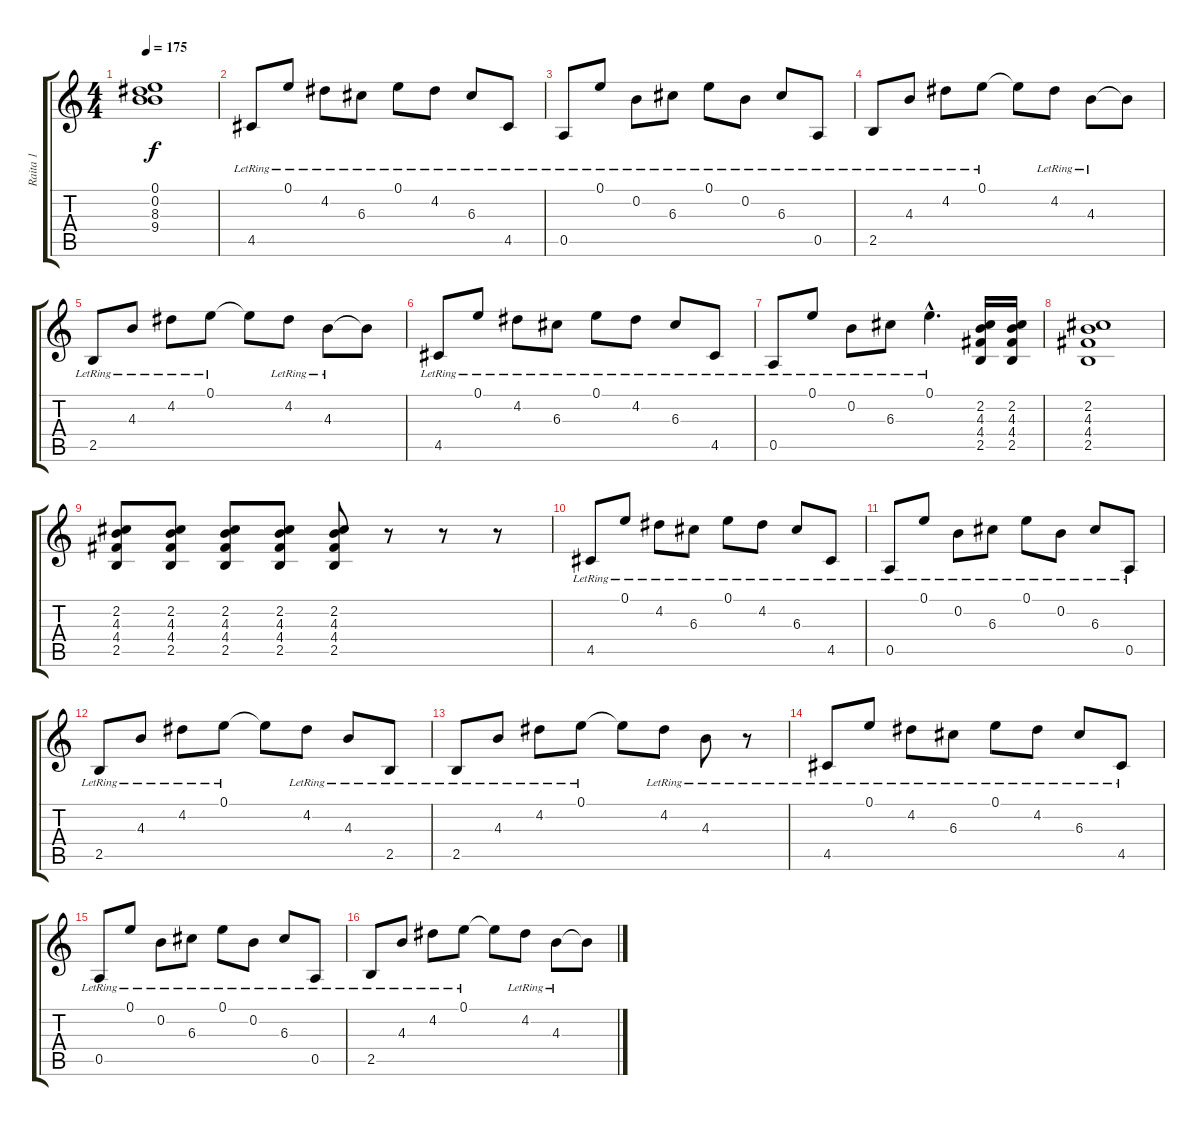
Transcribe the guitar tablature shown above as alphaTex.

\track ("Raita 1" "Raita 1") {instrument acousticguitarnylon}
\staff {score tabs}
\tuning (E4 B3 G3 D3 A2 E2) {hide}
\ts (4 4)
\tempo 175
\clef g2
\ks c
(0.1 0.2 8.3 9.4).1{dy f} |
4.5{lr}.8 0.1{lr}.8 4.2{lr}.8 6.3{lr}.8 0.1{lr}.8 4.2{lr}.8 6.3{lr}.8 4.5{lr}.8 |
0.5{lr}.8 0.1{lr}.8 0.2{lr}.8 6.3{lr}.8 0.1{lr}.8 0.2{lr}.8 6.3{lr}.8 0.5{lr}.8 |
2.5{lr}.8 4.3{lr}.8 4.2{lr}.8 0.1{lr}.8 0.1{t}.8 4.2{lr}.8 4.3{lr}.8 4.3{t}.8 |
2.5{lr}.8 4.3{lr}.8 4.2{lr}.8 0.1{lr}.8 0.1{t}.8 4.2{lr}.8 4.3{lr}.8 4.3{t}.8 |
4.5{lr}.8 0.1{lr}.8 4.2{lr}.8 6.3{lr}.8 0.1{lr}.8 4.2{lr}.8 6.3{lr}.8 4.5{lr}.8 |
0.5{lr}.8 0.1{lr}.8 0.2{lr}.8 6.3{lr}.8 0.1{hac lr}.4{d} (2.2 4.3 4.4 2.5).16 (2.2 4.3 4.4 2.5).16 |
(2.2 4.3 4.4 2.5).1 |
(2.2 4.3 4.4 2.5).8 (2.2 4.3 4.4 2.5).8 (2.2 4.3 4.4 2.5).8 (2.2 4.3 4.4 2.5).8 (2.2 4.3 4.4 2.5).8 r.8 r.8 r.8 |
4.5{lr}.8 0.1{lr}.8 4.2{lr}.8 6.3{lr}.8 0.1{lr}.8 4.2{lr}.8 6.3{lr}.8 4.5{lr}.8 |
0.5{lr}.8 0.1{lr}.8 0.2{lr}.8 6.3{lr}.8 0.1{lr}.8 0.2{lr}.8 6.3{lr}.8 0.5{lr}.8 |
2.5{lr}.8 4.3{lr}.8 4.2{lr}.8 0.1{lr}.8 0.1{t}.8 4.2{lr}.8 4.3{lr}.8 2.5{lr}.8 |
2.5{lr}.8 4.3{lr}.8 4.2{lr}.8 0.1{lr}.8 0.1{t}.8 4.2{lr}.8 4.3{lr}.8 r.8 |
4.5{lr}.8 0.1{lr}.8 4.2{lr}.8 6.3{lr}.8 0.1{lr}.8 4.2{lr}.8 6.3{lr}.8 4.5{lr}.8 |
0.5{lr}.8 0.1{lr}.8 0.2{lr}.8 6.3{lr}.8 0.1{lr}.8 0.2{lr}.8 6.3{lr}.8 0.5{lr}.8 |
2.5{lr}.8 4.3{lr}.8 4.2{lr}.8 0.1{lr}.8 0.1{t}.8 4.2{lr}.8 4.3{lr}.8 4.3{t}.8
